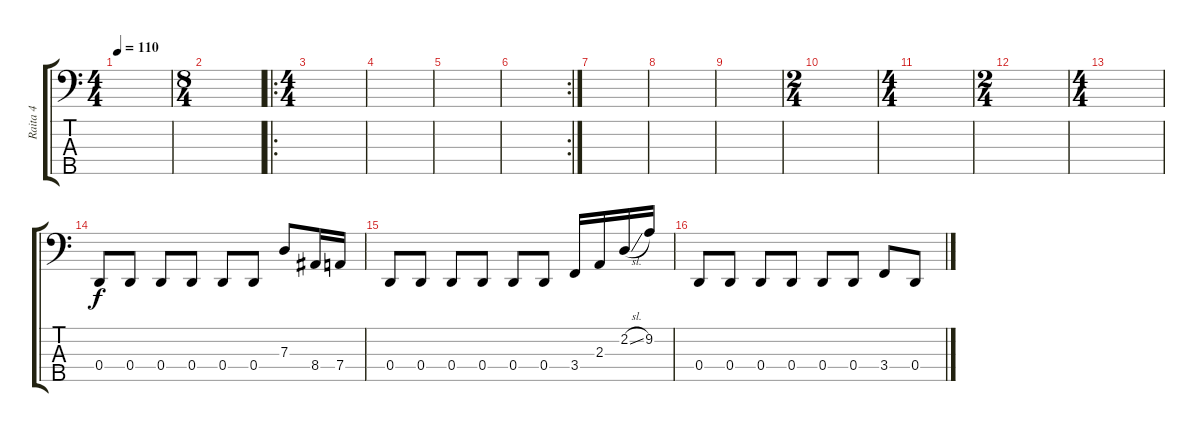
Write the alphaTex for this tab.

\track ("Raita 4" "Raita 4") {instrument electricbassfinger}
\staff {score tabs}
\tuning (F2 C2 G1 D1 A0) {hide}
\ts (4 4)
\tempo 110
\clef f4
\ks c
|
\ts (8 4)
|
\ro
\ts (4 4)
|
|
|
\rc 2
|
|
|
|
\ts (2 4)
|
\ts (4 4)
|
\ts (2 4)
|
\ts (4 4)
|
0.4.8 0.4.8 0.4.8 0.4.8 0.4.8 0.4.8 7.3.8 8.4.16 7.4.16 |
0.4.8 0.4.8 0.4.8 0.4.8 0.4.8 0.4.8 3.4.16 2.3.16 2.2{sl}.16 9.2.16 |
0.4.8 0.4.8 0.4.8 0.4.8 0.4.8 0.4.8 3.4.8 0.4.8
